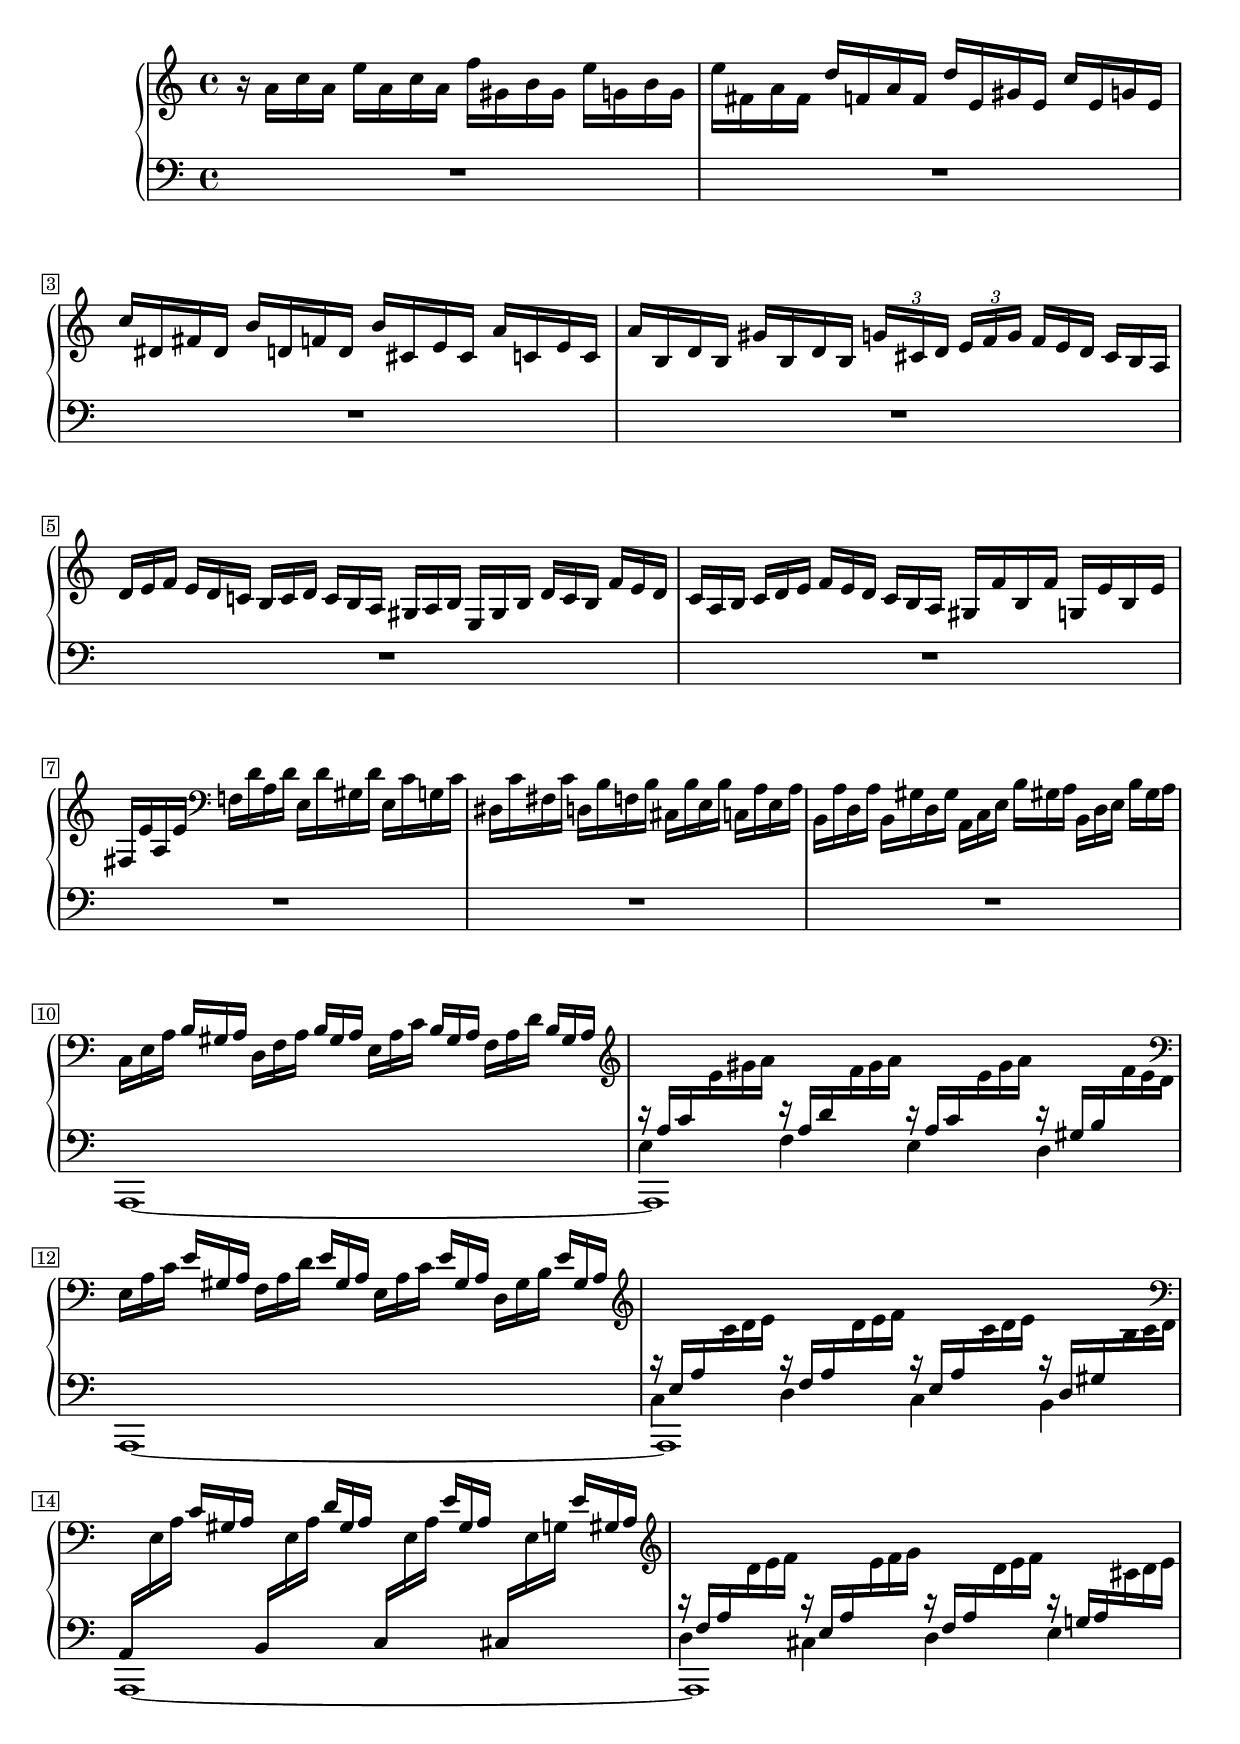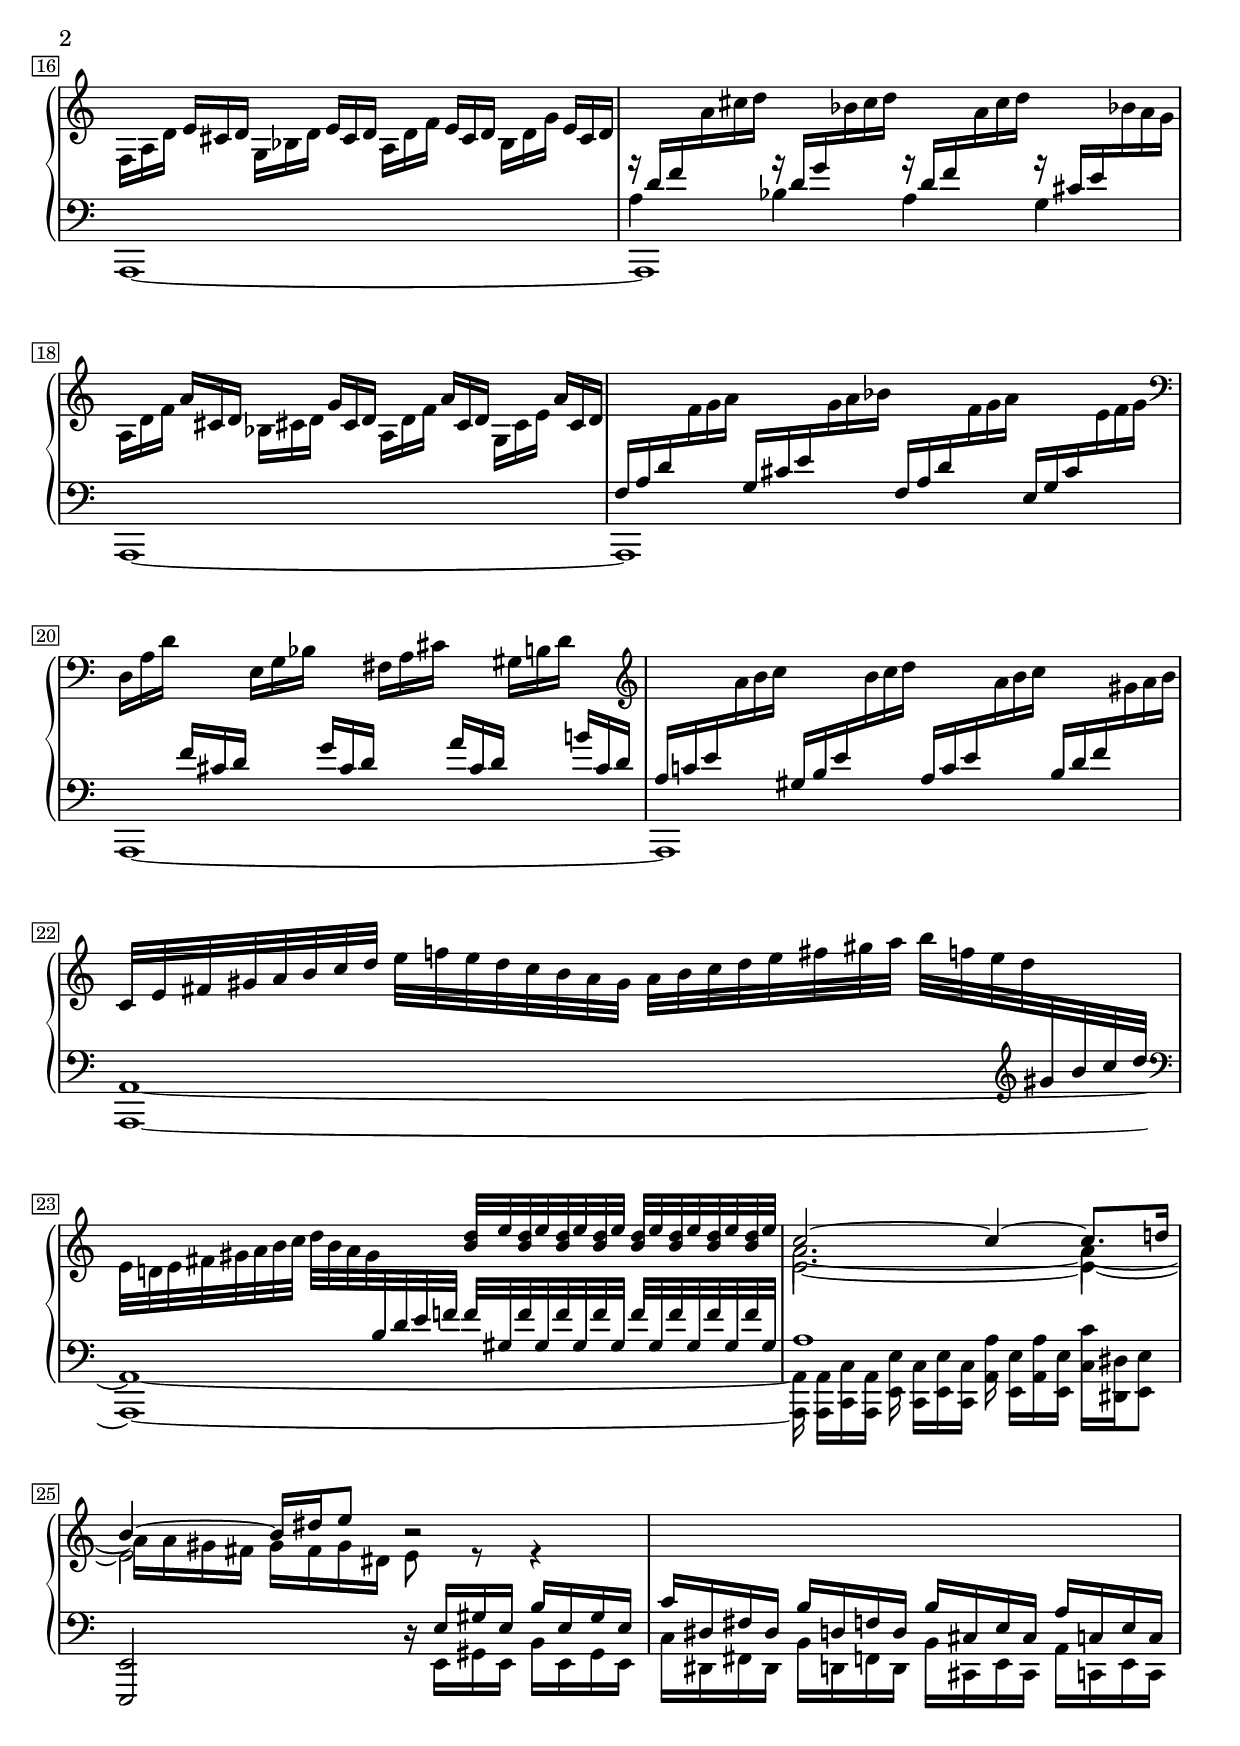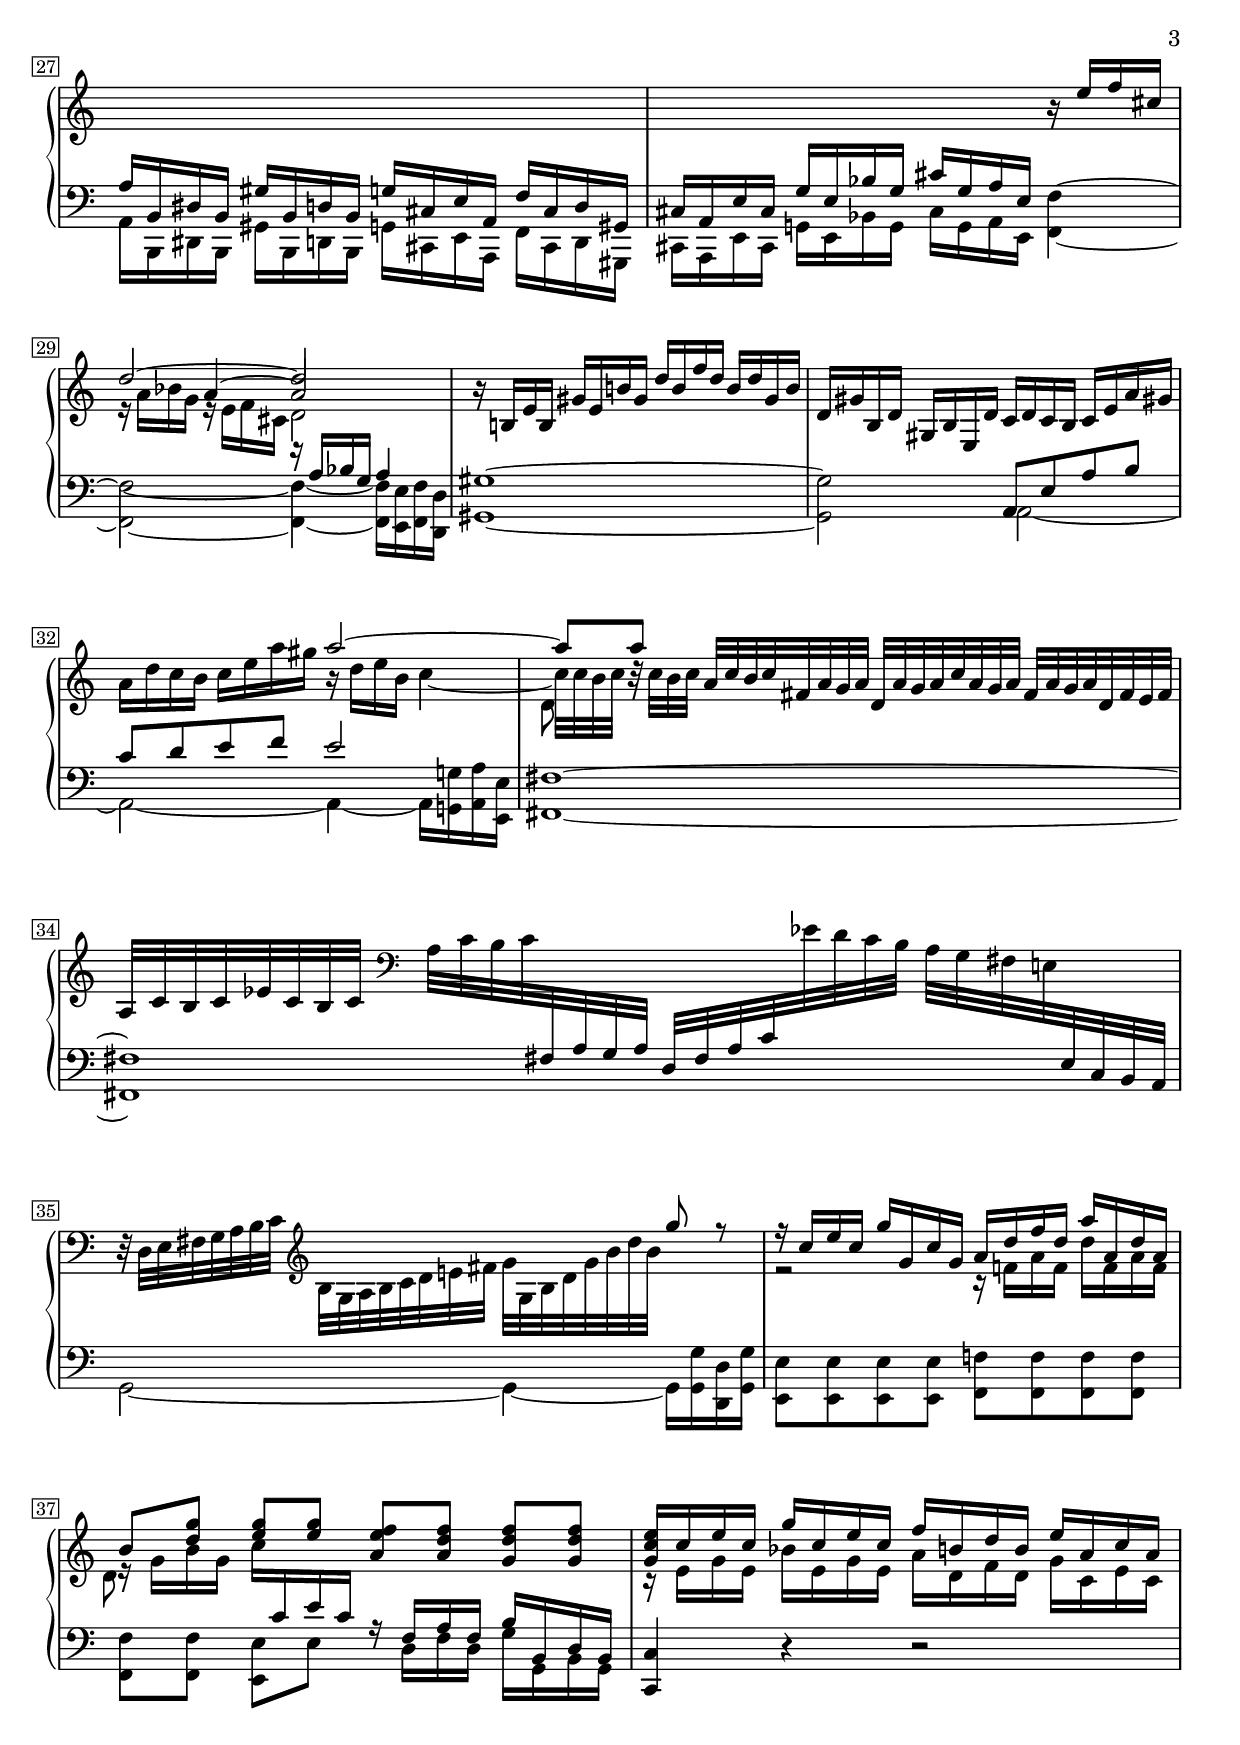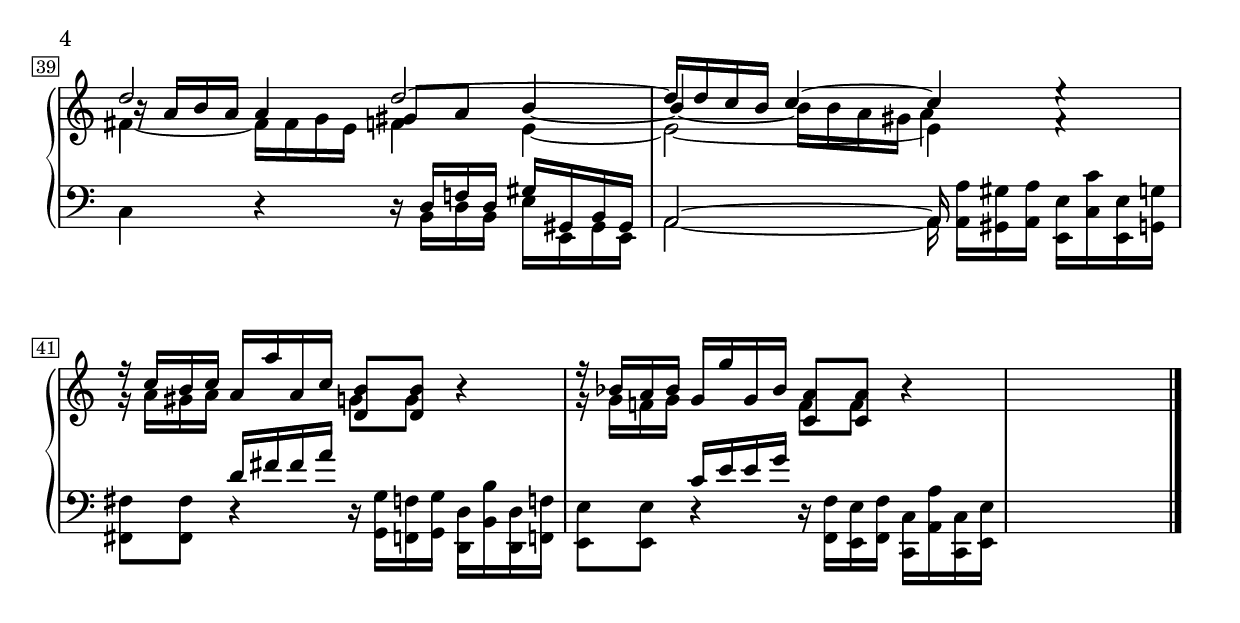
Global = {
  \key c \major
  \time 4/4
  \include "../global.ly"
}

bottom = { \change Staff = "lower" \stemUp }
top = { \change Staff = "upper" \stemDown }

Sopran = \context Voice = "one" \relative c'' {
  \voiceOne
  \override MultiMeasureRest.staff-position = #-2
  \override Rest.staff-position = #0
  \stemNeutral
  %1
  | \stemDown r16 a[ c a]  e'[ a, c a] f'[ gis, b gis] e'[ g,! b g]
  | e'[ fis, a fis] \stemUp d'[ f,! a f] d'[ e, gis e] c'[ e, g! e]
  | c'[ dis, fis dis] b'[ d,! f! d] b'[ cis, e cis] a'[ c,! e c]
  | a'[ b, d b] gis'[ b, d b]
    \tuplet 3/2 { g'!16[ cis, d] } \tuplet 3/2 { e[ f g] }
    \omit TupletBracket \omit TupletNumber
    \tuplet 3/2 { f[ e d] } \tuplet 3/2 { cis[ b a] }
  %5
  | \tuplet 3/2 { d[ e f] } \tuplet 3/2 { e[ d c] } \tuplet 3/2 { b[ c d] } \tuplet 3/2 { c[ b a] }
    \tuplet 3/2 { gis[ a b] } \tuplet 3/2 { e,[ gis b] } \tuplet 3/2 { d[ c b] } \tuplet 3/2 { f'[ e d] }
  | \tuplet 3/2 { c[ a b] } \tuplet 3/2 { c[ d e] } \tuplet 3/2 { f[ e d] } \tuplet 3/2 { c[ b a] }
    gis[ f' b, f'] g,![ e' b e]
  | fis,[ e' a, e'] \clef bass \stemDown f,![ d' a d] e,[ d' gis, d'] e,[ c' g! c]
  | dis,[ c' fis, c'] d,![ b' f! b] cis,[ b' e, b'] c,![ a' e a]
  | b,[ a' d, a'] b,[ gis' d gis] \tuplet 3/2 { a,[ c e] } \tuplet 3/2 { b'[ gis! a] }
    \tuplet 3/2 { b,[ d e] } \tuplet 3/2 { b'[ gis a] }
  %10
  | \tuplet 3/2 { c,[ e a] } \stemUp \tuplet 3/2 { b[ gis a] }
    \stemDown \tuplet 3/2 { d,[ f a] } \stemUp \tuplet 3/2 { b[ gis a] }
    \stemDown \tuplet 3/2 { e[ a c] } \stemUp \tuplet 3/2 { b[ gis a] }
    \stemDown \tuplet 3/2 { f[ a d] } \stemUp \tuplet 3/2 { b[ gis a] }
  | \clef treble
    \override Beam.positions = #'(6 . 6)
    \tuplet 6/4 { \bottom d16\rest a[ c \top e gis a] }
    \tuplet 6/4 { \bottom e16\rest a,[ d \top f gis a] }
    \tuplet 6/4 { \bottom d,16\rest a[ c \top e gis a] }
    \tuplet 6/4 { \bottom d,16\rest gis,[ b \top f' e d] }
    \revert Beam.positions
  | \clef bass
    \stemDown \tuplet 3/2 { e,[ a c] } \stemUp \tuplet 3/2 { e[ gis, a] }
    \stemDown \tuplet 3/2 { f[ a d] } \stemUp \tuplet 3/2 { e[ gis, a] }
    \stemDown \tuplet 3/2 { e[ a c] } \stemUp \tuplet 3/2 { e[ gis, a] }
    \stemDown \tuplet 3/2 { d,[ gis b] } \stemUp \tuplet 3/2 { e[ gis, a] }
    \clef treble
  | \override Beam.positions = #'(5 . 5.3)
    \tuplet 6/4 { \bottom c16\rest e,[ a \top c d e] }
    \tuplet 6/4 { \bottom c16\rest f,[ a \top d e f] }
    \tuplet 6/4 { \bottom c16\rest e,[ a \top c d e] }
    \tuplet 6/4 { \bottom c16\rest d,[ gis \top b c d] }
    \revert Beam.positions
    \clef bass
  | \tuplet 3/2 { \bottom a,[ \top e' a] } \stemUp \tuplet 3/2 { c gis a }
    \tuplet 3/2 { \bottom b,[ \top e a] } \stemUp \tuplet 3/2 { d gis, a }
    \tuplet 3/2 { \bottom c,[ \top e a] } \stemUp \tuplet 3/2 { e' gis, a }
    \tuplet 3/2 { \bottom cis,[ \top e g!] } \stemUp \tuplet 3/2 { e' gis, a }
    \clef treble
  %15
  | \tuplet 6/4 { \bottom d16\rest f,[ a \top d e f] }
    \tuplet 6/4 { \bottom d16\rest e,[ a \top e' f g] }
    \tuplet 6/4 { \bottom d16\rest f,[ a \top d e f] }
    \tuplet 6/4 { \bottom d16\rest g,[ a \top cis d e] }
  | \stemDown \tuplet 3/2 { f,[ a d] } \stemUp \tuplet 3/2 { e[ cis d] }
    \stemDown \tuplet 3/2 { g,[ bes d] } \stemUp \tuplet 3/2 { e[ cis d] }
    \stemDown \tuplet 3/2 { a[ d f] } \stemUp \tuplet 3/2 { e[ cis d] }
    \stemDown \tuplet 3/2 { bes[ d g] } \stemUp \tuplet 3/2 { e[ cis d] }
  | \tuplet 6/4 { \bottom a'16\rest d,[ f \top a cis d] }
    \tuplet 6/4 { \bottom a16\rest d,[ g \top bes cis d] }
    \tuplet 6/4 { \bottom a16\rest d,[ f \top a cis d] }
    \tuplet 6/4 { \bottom a16\rest cis,[ e \top bes'! a g] }
  | \stemDown \tuplet 3/2 { a,[ d f] } \stemUp \tuplet 3/2 { a[ cis, d] }
    \stemDown \tuplet 3/2 { bes[ cis! d] } \stemUp \tuplet 3/2 { g[ cis, d] }
    \stemDown \tuplet 3/2 { a[ d f] } \stemUp \tuplet 3/2 { a[ cis, d] }
    \stemDown \tuplet 3/2 { g,[ cis e] } \stemUp \tuplet 3/2 { a[ cis, d] }
  | \tuplet 6/4 { \bottom f,[ a d \top f g a] }
    \tuplet 6/4 { \bottom g,[ cis e \top g a bes] }
    \tuplet 6/4 { \bottom f,[ a d \top f g a] }
    \tuplet 6/4 { \bottom e,[ g cis \top e f g] }
    \clef bass
  %20
  | \stemDown \tuplet 3/2 { d,[ a' d] } s8
    \tuplet 3/2 { e,16[ g bes] } s8
    \tuplet 3/2 { fis16[ a cis] } s8
    \tuplet 3/2 { gis16[ b! d] } s8
    \clef treble
  | \tuplet 6/4 { \bottom a16[ c! e \top a b c] }
    \tuplet 6/4 { \bottom gis,[ b e \top b' c d] }
    \tuplet 6/4 { \bottom a,[ c e \top a b c] }
    \tuplet 6/4 { \bottom b,[ d f \top gis a b] }
  | \stemUp c,32[ e fis gis a b c d] \stemDown e[ f! e d c b a gis]
    a[ b c d e fis gis a] b[ f! e d \bottom \clef treble gis, b c d]
  | \top \stemUp s2 <b d>32[ e <b d> e <b d> e <b d> e] <b d>32[ e <b d> e <b d> e <b d> e]
  | c2~ c4~ c8. d16
  %25
  | b4~ b16[ dis e8] r2
  | s1
  | s1
  | \stemUp\tieUp s2. r16 e[ f cis]
  | d2~ d2
  %30
  | r16 b,![ e b] gis'[ e b' gis] d'[ b f' d] b[ d gis, b]
  | \stemUp d,[ gis b, d] gis,[ b e, d'] c[ d c b] c[ e a gis!]
  | \stemDown a[ d c b] c[ e a gis] \stemUp a2~
  | a8[ a] a,32[ c b c fis, a g a] d,[ a' g a c a g a] fis[ a g a d, fis e fis]
  | a,[ c b c ees c b c] \clef bass \stemDown a[ c b c \bottom fis, a g a]
    d,[ fis a c \top ees d c b] a[ g fis e! \bottom e c b a]
  %35
  | \top r32 d[ e fis g a b c] \clef treble b[ g a b c d e fis]
    g[ g, b d g b d b] \stemUp g'8 f\rest
  | f16\rest c[ e c] g'[ g, c g] a[ d f d] a'[ a, d a]
  | b8[ <d g>] <e g>[ q] <a, e' f>[ <a d f>] <g d' f>[ q]
  | <g c e>16[ c e c] g'[ c, e c] f[ b,! d b] e[ a, c a]
  | d2 d2~
  %40
  | d16[ d c b] c4~ \once\override NoteColumn.force-hshift = #-1 c e\rest
  | f16\rest c[ b c] a[ a' a, c] <d, b'>8[ q] r4
  | f'16\rest bes,[ a bes] g[ g' g, bes] <c, a'>8[ q] r4
  | s1

  \fine
}

Alto = \context Voice = "Two" \relative c {
  \voiceTwo
  \override Rest.staff-position = #0
  \stemDown
  | s1*23
  %24
  | << {
      \stemDown e'2._~ e4_~
    } \\ {
      a2._~ a4_~
    } >>
  | << {
      \stemDown e2
    } \\ {
      \once\override NoteColumn.force-hshift = #1 a16[ a gis fis] gis[ fis gis dis]
    } >>
    e8 e8\rest e4\rest
  | s1*3
  | e16\rest a[ bes g] \stemUp a4^~ a2
  %30
  | s1*2
  | \stemDown s2 r16 d[ e b] c4~
  | c32[ c b c] r c[ b c] s2.
  | s1*2
  %36
  | e,2\rest c16\rest f[ a f] d'[ f, a f]
  | e16\rest g[ b g] c[ \bottom c, e c] a16\rest f[ a f] b[ b, d b]
  | \top c'16\rest e[ g e] bes'[ e, g e] a[ d, f d] g[ c, e c]
  | \stemUp \once\override Voice.Rest.X-offset = #1.5 b'16\rest a[ b a] a4
    \once\override NoteColumn.force-hshift = #0.9 gis8[ a] b4~
  %40
  | \once\override NoteColumn.force-hshift = #0.4 b4~
    \stemDown \once\override NoteColumn.force-hshift = #0.4 b16[ b a gis]
   \once\override NoteColumn.force-hshift = #-1.5 a4 f\rest
  | g16\rest a[ gis a] \bottom d,[ fis fis a] \top g!8[ g] s4
  | g16\rest g[ f! g] \bottom c,[ e e g] \top f8[ f] s4

}

Tenor = \context Voice = "three" \relative c {
  \voiceThree
  \override MultiMeasureRest.staff-position = #0
  \override Rest.staff-position = #0
  \omit TupletBracket \omit TupletNumber
  \stemDown
  | s1*10
  %11
  | \override Stem.length = #5
    e4 f e d
  | s1
  | c4 d c b
  | s1
  %15
  | d4 cis d e
  | s1
  | a4 bes a g
    \revert Stem.length
  | s1*2
  %20
  | \stemUp s8 \tuplet 3/2 { f'16[ cis d] }
    s8 \tuplet 3/2 { g16[ cis, d] }
    s8 \tuplet 3/2 { a'16[ cis, d] }
    s8 \tuplet 3/2 { b'16[ cis, d] }
  | s1*2
  | \top e32[ d! e fis gis a b c] d[ b a gis \bottom b, d e f!]
    f[ gis, f' gis, f' gis, f' gis,] f'[ gis, f' gis, f' gis, f' gis,]
  | a1
  %25
  | s2 s16 \stemUp e[ gis e] b'[ e, gis e]
  | c'[ dis, fis dis] b'[ d,! f! d] b'[ cis, e cis] a'[ c,! e c]
  | a'[ b, dis b] gis'[ b, d! b] g'![ cis, e a,] f'[ cis d gis,]
  | cis[ a e' cis] g'[ e bes' g] cis[ g a e] s4
  | \top s e'16\rest e[ f cis] << { \bottom r16 a[ bes g] a4 } \\ { \top d2 } >>
  %30
  | s1
  | s2 \bottom a,8[ e' a b]
  | c[ d e f] e2
  | \top d8 s s2.
  | s1*3
  %37
  | \once\override NoteColumn.force-hshift = #-1.2 d8 s s2.
  | s1
  | \top\tieDown fis4~ fis16[ fis g e] f!4 e~
  | e2~ e4 s

}

Bass = \context Voice = "four" \relative c {
  \voiceFour
  \override MultiMeasureRest.staff-position = #0
  \override Rest.staff-position = #0
  \stemNeutral
  %1
  | R1*9
  %10
  | a,1~
  | a
  | a~
  | a
  | a~
  %15
  | a
  | a~
  | a
  | a~
  | a
  %20
  | a~
  | a
  | <a a'>~
  | \clef bass <a a'>~
  | \stemDown <a a'>16 <a a'>[ <c c'> <a a'>] <e' e'> <c c'>[ <e e'> <c c'>]
    <a' a'> <e e'>[ <a a'> <e e'>] <c' c'>[ <dis, dis'> <e e'>8]
  %25
  | \stemUp <e, e'>2 r16 \stemDown e'[ gis e] b'[ e, gis e]
  | c'[ dis, fis dis] b'[ d,! f! d] b'[ cis, e cis] a'[ c,! e c]
  | a'[ b, dis b] gis'[ b, d! b] g'![ cis, e a,] f'[ cis d gis,]
  | cis[ a e' cis] g'[ e bes' g] cis[ g a e] <f~ f'^~>4
  | <f f'>2~ <f f'>4~ <f f'>16[ <e e'> <f f'> <d d'>]
  %30
  | <gis~ gis'^~>1
  | q2 a~
  | a~ 4~ 16[ <g! g'!> <a a'> <e e'>]
  | <fis~ fis'^~>1
  | q
  %35
  | g2~ 4~ 16[ <g g'> <d d'> <g g'>]
  | <e e'>8[ q q q] <f f'>[ q q q]
  | <f f'>[ q] <e e'>[ e'] s16 d[ f d] g[ g, b g]
  | \stemUp <c, c'>4 r r2
  | \stemDown c'4 r r16 << { d[ f! d] gis[ gis, b gis] } \\ { b[ d b] e[ e, gis e] } >>
  %40
  | << { a2~ 16 } \\ { a2~ 16 } >> <a a'>[ <gis gis'> <a a'>] <e e'>[ <c' c'> <e, e'> <g! g'!>]
  | <fis fis'>8[ q]  r4 r16 <g g'>[ <f f'> <g g'>] <d d'>[ <b' b'> <d, d'> <f! f'!>]
  | <e e'>8[ q]  r4 r16 <f f'>[ <e e'> <f f'>] <c c'>[ <a' a'> <c, c'> <e e'>]
  | s1

  \fine
}

\score {
  \new PianoStaff
  <<
    \accidentalStyle Score.piano
    \context Staff = "upper" <<
      \set Staff.midiInstrument = #"acoustic grand"
      \Global
      \clef treble
      \Sopran
      \Alto
    >>
    \context Staff = "lower" <<
      \set Staff.midiInstrument = #"acoustic grand"
      \Global
      \clef bass
      \Tenor
      \Bass
    >>
  >>
  \header {
%    composer = "Johann Sebastian Bach"
%    opus = "BWV 543 / S.462a"
    title = \markup { "Präludium" }
  }
  \layout {
    \context {
      \PianoStaff
    }
  }
  \midi {
    \tempo 4 = 100
  }
}
